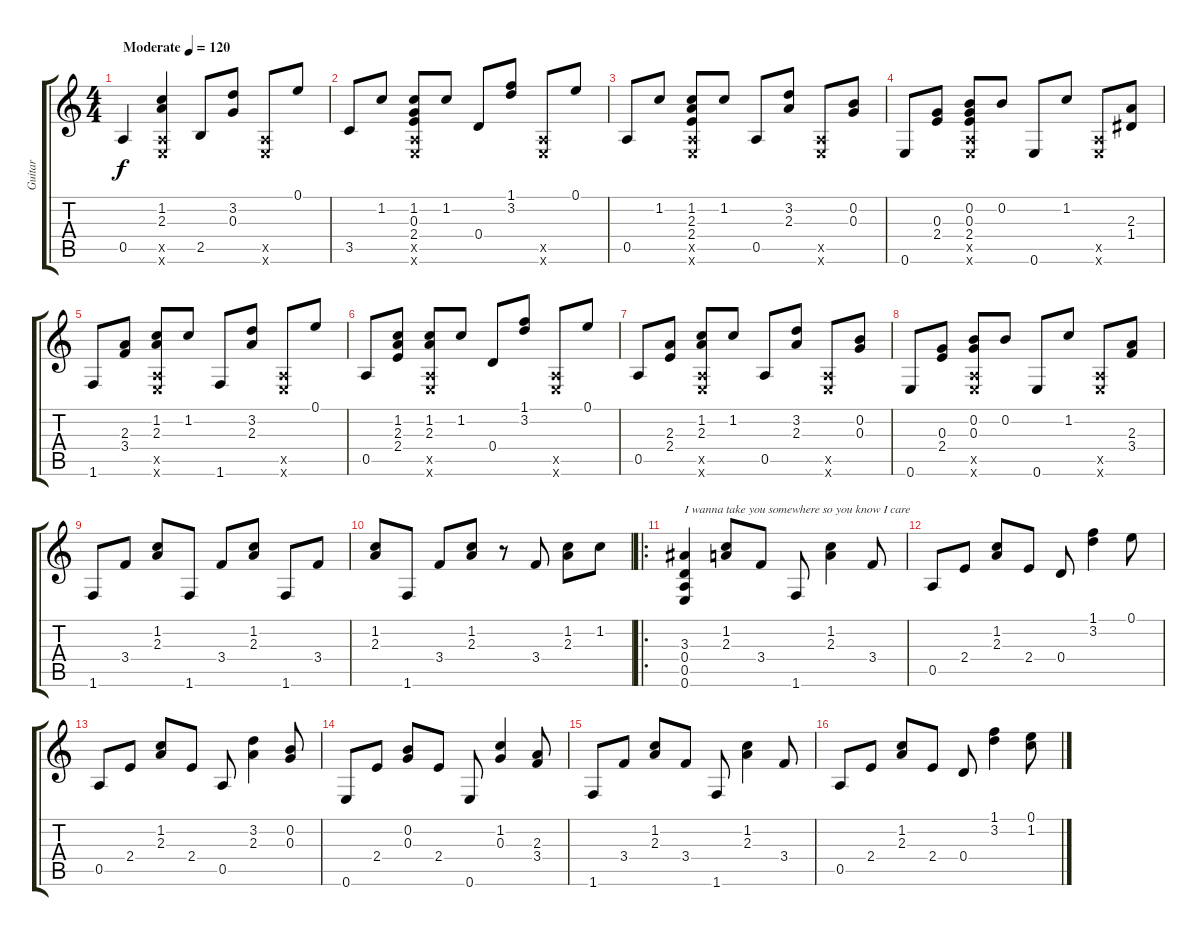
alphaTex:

\track ("Guitar" "Guitar") {instrument acousticguitarnylon}
\staff {score tabs}
\tuning (E4 B3 G3 D3 A2 E2) {hide}
\ts (4 4)
\tempo (120 "Moderate")
\clef g2
\ks c
0.5.4{dy f instrument acousticguitarnylon} (1.2 2.3 0.5{x} 0.6{x}).4 2.5.8 (3.2 0.3).8 (0.5{x} 0.6{x}).8 0.1.8 |
3.5.8 1.2.8 (1.2 0.3 2.4 0.5{x} 0.6{x}).8 1.2.8 0.4.8 (1.1 3.2).8 (0.5{x} 0.6{x}).8 0.1.8 |
0.5.8 1.2.8 (1.2 2.3 2.4 0.5{x} 0.6{x}).8 1.2.8 0.5.8 (3.2 2.3).8 (0.5{x} 0.6{x}).8 (0.2 0.3).8 |
0.6.8 (0.3 2.4).8 (0.2 0.3 2.4 0.5{x} 0.6{x}).8 0.2.8 0.6.8 1.2.8 (0.5{x} 0.6{x}).8 (2.3 1.4).8 |
1.6.8 (2.3 3.4).8 (1.2 2.3 0.5{x} 0.6{x}).8 1.2.8 1.6.8 (3.2 2.3).8 (0.5{x} 0.6{x}).8 0.1.8 |
0.5.8 (1.2 2.3 2.4).8 (1.2 2.3 0.5{x} 0.6{x}).8 1.2.8 0.4.8 (1.1 3.2).8 (0.5{x} 0.6{x}).8 0.1.8 |
0.5.8 (2.3 2.4).8 (1.2 2.3 0.5{x} 0.6{x}).8 1.2.8 0.5.8 (3.2 2.3).8 (0.5{x} 0.6{x}).8 (0.2 0.3).8 |
0.6.8 (0.3 2.4).8 (0.2 0.3 0.5{x} 0.6{x}).8 0.2.8 0.6.8 1.2.8 (0.5{x} 0.6{x}).8 (2.3 3.4).8 |
1.6.8 3.4.8 (1.2 2.3).8 1.6.8 3.4.8 (1.2 2.3).8 1.6.8 3.4.8 |
(1.2 2.3).8 1.6.8 3.4.8 (1.2 2.3).8 r.8 3.4.8 (1.2 2.3).8 1.2.8 |
\ro
(3.3 0.4 0.5 0.6).4{txt "I wanna take you somewhere so you know I care"} (1.2 2.3).8 3.4.8 1.6.8 (1.2 2.3).4 3.4.8 |
0.5.8 2.4.8 (1.2 2.3).8 2.4.8 0.4.8 (1.1 3.2).4 0.1.8 |
0.5.8 2.4.8 (1.2 2.3).8 2.4.8 0.5.8 (3.2 2.3).4 (0.2 0.3).8 |
0.6.8 2.4.8 (0.2 0.3).8 2.4.8 0.6.8 (1.2 0.3).4 (2.3 3.4).8 |
1.6.8 3.4.8 (1.2 2.3).8 3.4.8 1.6.8 (1.2 2.3).4 3.4.8 |
0.5.8 2.4.8 (1.2 2.3).8 2.4.8 0.4.8 (1.1 3.2).4 (0.1 1.2).8
